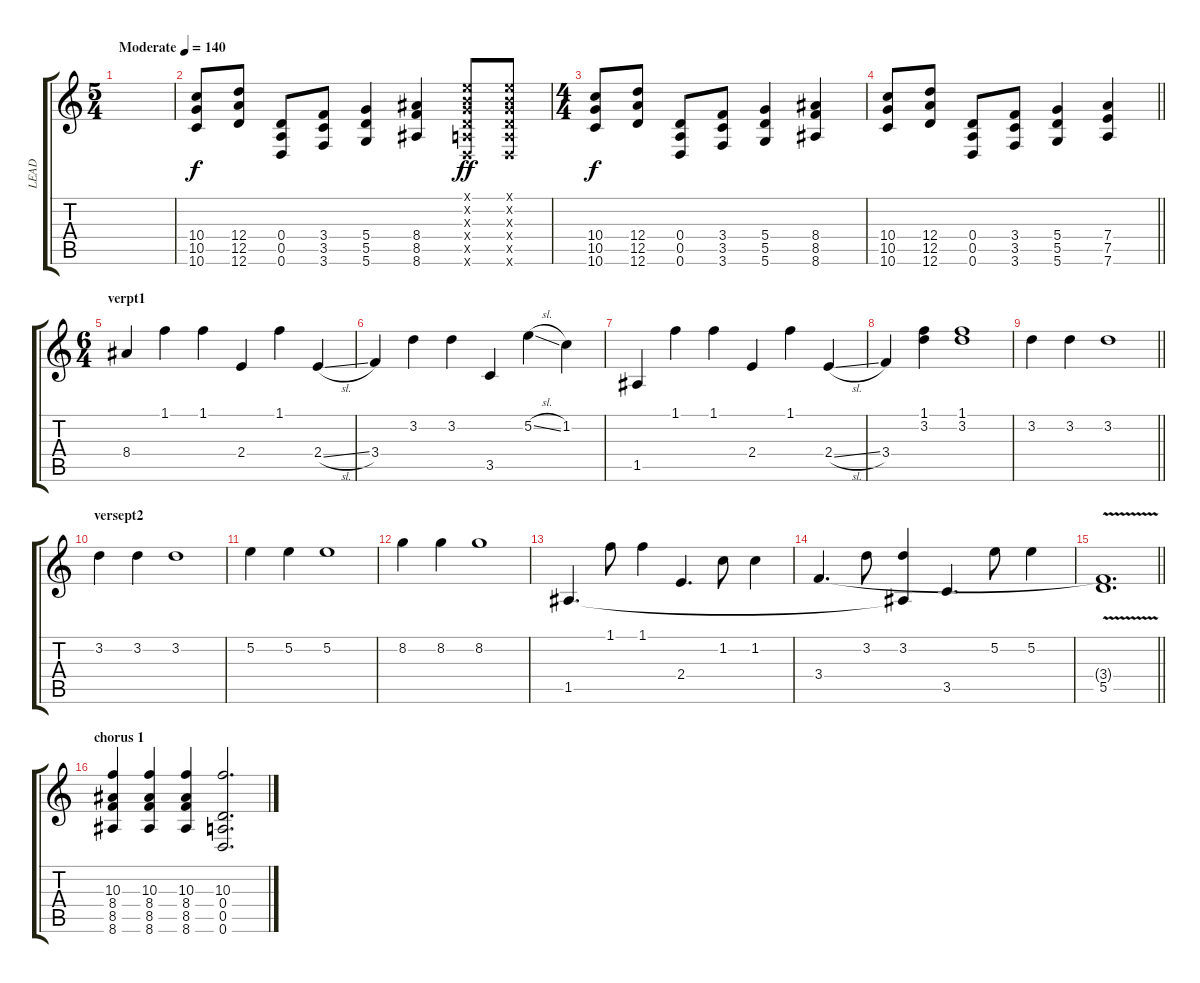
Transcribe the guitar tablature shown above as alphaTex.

\track ("LEAD" "LEAD") {instrument distortionguitar}
\staff {score tabs}
\tuning (E4 B3 G3 D3 A2 D2) {hide}
\ts (5 4)
\tempo (140 "Moderate")
\clef g2
\ks c
|
(10.4 10.5 10.6).8 (12.4 12.5 12.6).8 (0.4 0.5 0.6).8 (3.4 3.5 3.6).8 (5.4 5.5 5.6).4 (8.4 8.5 8.6).4 (0.1{x} 0.2{x} 0.3{x} 0.4{x} 0.5{x} 0.6{x}).8{dy ff} (0.1{x} 0.2{x} 0.3{x} 0.4{x} 0.5{x} 0.6{x}).8 |
\ts (4 4)
(10.4 10.5 10.6).8{dy f} (12.4 12.5 12.6).8 (0.4 0.5 0.6).8 (3.4 3.5 3.6).8 (5.4 5.5 5.6).4 (8.4 8.5 8.6).4 |
\barLineRight lightlight
(10.4 10.5 10.6).8 (12.4 12.5 12.6).8 (0.4 0.5 0.6).8 (3.4 3.5 3.6).8 (5.4 5.5 5.6).4 (7.4 7.5 7.6).4 |
\ts (6 4)
\section ("" "verpt1")
8.4.4 1.1.4 1.1.4 2.4.4 1.1.4 2.4{sl}.4 |
3.4.4 3.2.4 3.2.4 3.5.4 5.2{sl}.4 1.2.4 |
1.5.4 1.1.4 1.1.4 2.4.4 1.1.4 2.4{sl}.4 |
3.4.4 (1.1 3.2).4 (1.1 3.2).1 |
\barLineRight lightlight
3.2.4 3.2.4 3.2.1 |
\section ("" "versept2")
3.2.4 3.2.4 3.2.1 |
5.2.4 5.2.4 5.2.1 |
8.2.4 8.2.4 8.2.1 |
1.5.4{d} 1.1.8 1.1.4 2.4.4{d} 1.2.8 1.2.4 |
3.4.4{d} 3.2.8 (3.2 1.5{t}).4 3.5.4{d} 5.2.8 5.2.4 |
\barLineRight lightlight
(3.4{t} 5.5{v}).1{d} |
\section ("" "chorus 1")
(10.3 8.4 8.5 8.6).4 (10.3 8.4 8.5 8.6).4 (10.3 8.4 8.5 8.6).4 (10.3 0.4 0.5 0.6).2{d}
